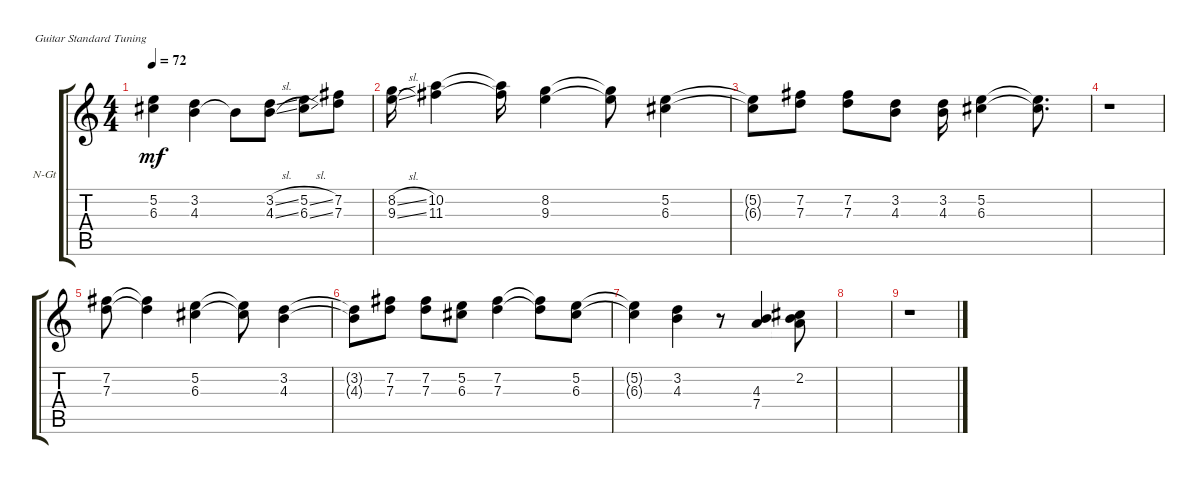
\defaultSystemsLayout 4
\bracketExtendMode groupsimilarinstruments
\firstSystemTrackNameOrientation horizontal
\otherSystemsTrackNameOrientation horizontal
\track ("Nylon Guitar" "N-Gt") {instrument acousticguitarnylon}
\staff {score tabs}
\tuning (E4 B3 G3 D3 A2 E2)
\ts (4 4)
\tempo 72
\clef g2
\ks c
(5.2{t} 6.3{t}).4{dy mf} (3.2 4.3).4 4.3{t}.8 (3.2{sl} 4.3{sl}).8 (5.2{sl} 6.3{sl}).8 (7.2 7.3).8 |
(8.2{sl} 9.3{sl}).16 (10.2 11.3).4 (10.2{t} 11.3{t}).16 (8.2 9.3).4 (8.2{t} 9.3{t}).8 (5.2 6.3).4 |
(5.2{t} 6.3{t}).8 (7.2 7.3).8 (7.2 7.3).8 (3.2 4.3).8 (3.2 4.3).16 (5.2 6.3).4 (5.2{t} 6.3{t}).8{d} |
r.1 |
(7.2 7.3).8 (7.2{t} 7.3{t}).4 (5.2 6.3).4 (5.2{t} 6.3{t}).8 (3.2 4.3).4 |
(3.2{t} 4.3{t}).8 (7.3 7.2).8 (7.2 7.3).8 (5.2 6.3).8 (7.2 7.3).4 (7.2{t} 7.3{t}).8 (5.2 6.3).8 |
(5.2{t} 6.3{t}).4 (3.2 4.3).4 r.8 (4.3 7.4).4 (2.2 4.3{t} 7.4{t}).8 |
|
r.1
